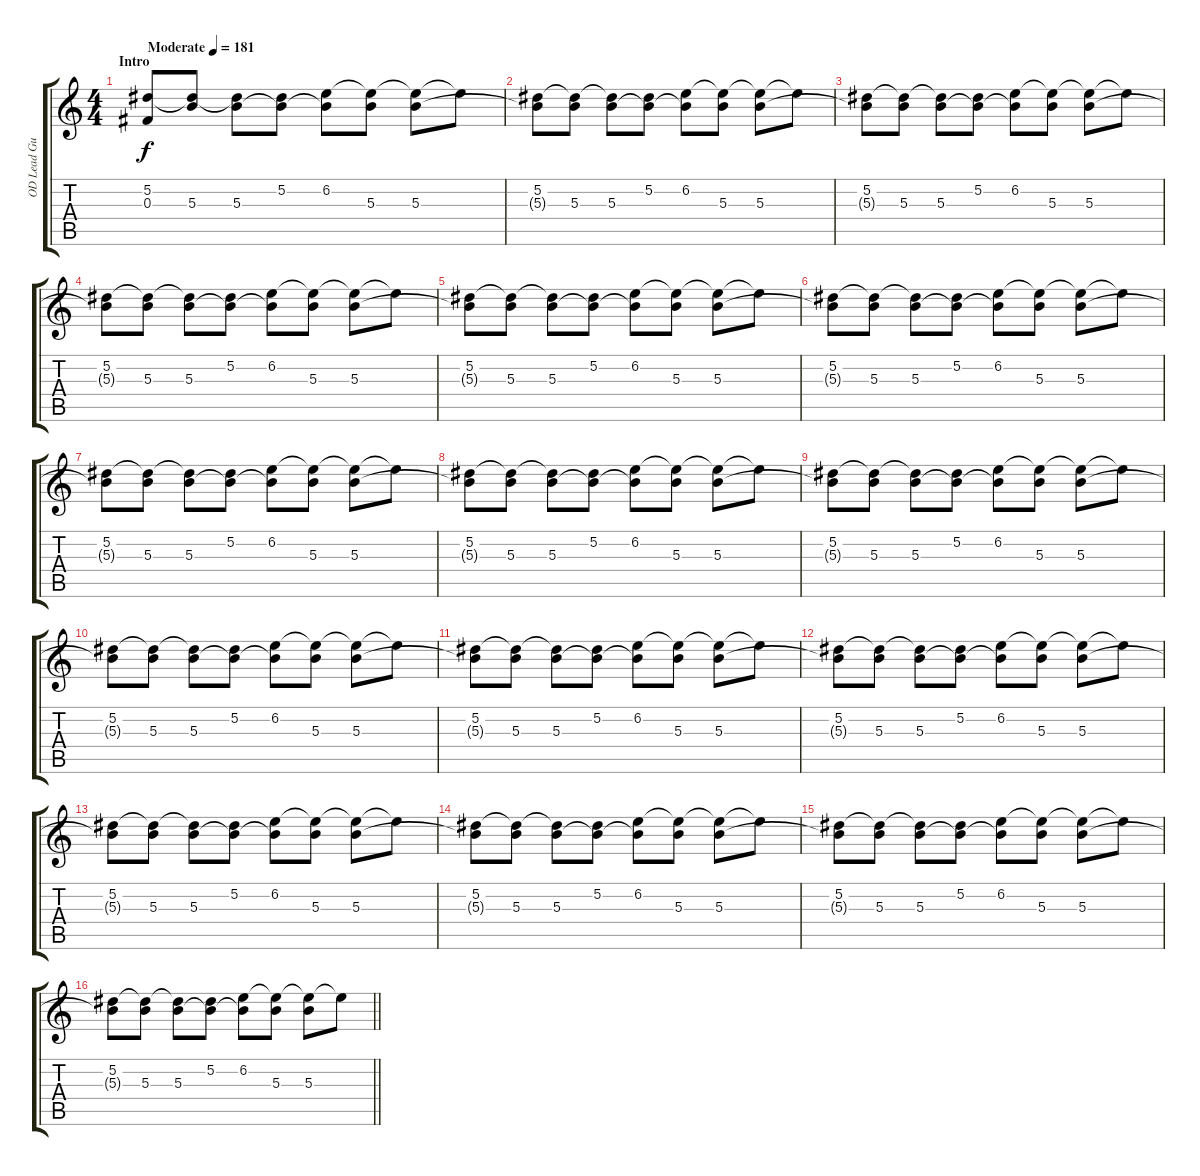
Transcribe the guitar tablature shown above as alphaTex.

\track ("OD Lead Guitar" "OD Lead Gu") {instrument overdrivenguitar}
\staff {score tabs}
\tuning (Eb4 Bb3 Gb3 Db3 Ab2 Db2) {hide}
\ts (4 4)
\section ("" "Intro")
\tempo (181 "Moderate")
\clef g2
\ks c
(5.2 0.3).8{dy f volume 0 instrument overdrivenguitar} (5.2{t} 5.3).8{volume 9} (5.2{t} 5.3).8 (5.2 5.3{t}).8 (6.2 5.3{t}).8 (6.2{t} 5.3).8 (6.2{t} 5.3).8 6.2{t}.8 |
(5.2 5.3{t}).8 (5.2{t} 5.3).8 (5.2{t} 5.3).8 (5.2 5.3{t}).8 (6.2 5.3{t}).8 (6.2{t} 5.3).8 (6.2{t} 5.3).8 6.2{t}.8 |
(5.2 5.3{t}).8 (5.2{t} 5.3).8 (5.2{t} 5.3).8 (5.2 5.3{t}).8 (6.2 5.3{t}).8 (6.2{t} 5.3).8 (6.2{t} 5.3).8 6.2{t}.8 |
(5.2 5.3{t}).8 (5.2{t} 5.3).8 (5.2{t} 5.3).8 (5.2 5.3{t}).8 (6.2 5.3{t}).8 (6.2{t} 5.3).8 (6.2{t} 5.3).8 6.2{t}.8 |
(5.2 5.3{t}).8 (5.2{t} 5.3).8 (5.2{t} 5.3).8 (5.2 5.3{t}).8 (6.2 5.3{t}).8 (6.2{t} 5.3).8 (6.2{t} 5.3).8 6.2{t}.8 |
(5.2 5.3{t}).8 (5.2{t} 5.3).8 (5.2{t} 5.3).8 (5.2 5.3{t}).8 (6.2 5.3{t}).8 (6.2{t} 5.3).8 (6.2{t} 5.3).8 6.2{t}.8 |
(5.2 5.3{t}).8 (5.2{t} 5.3).8 (5.2{t} 5.3).8 (5.2 5.3{t}).8 (6.2 5.3{t}).8 (6.2{t} 5.3).8 (6.2{t} 5.3).8 6.2{t}.8 |
(5.2 5.3{t}).8 (5.2{t} 5.3).8 (5.2{t} 5.3).8 (5.2 5.3{t}).8 (6.2 5.3{t}).8 (6.2{t} 5.3).8 (6.2{t} 5.3).8 6.2{t}.8 |
(5.2 5.3{t}).8 (5.2{t} 5.3).8 (5.2{t} 5.3).8 (5.2 5.3{t}).8 (6.2 5.3{t}).8 (6.2{t} 5.3).8 (6.2{t} 5.3).8 6.2{t}.8 |
(5.2 5.3{t}).8 (5.2{t} 5.3).8 (5.2{t} 5.3).8 (5.2 5.3{t}).8 (6.2 5.3{t}).8 (6.2{t} 5.3).8 (6.2{t} 5.3).8 6.2{t}.8 |
(5.2 5.3{t}).8 (5.2{t} 5.3).8 (5.2{t} 5.3).8 (5.2 5.3{t}).8 (6.2 5.3{t}).8 (6.2{t} 5.3).8 (6.2{t} 5.3).8 6.2{t}.8 |
(5.2 5.3{t}).8 (5.2{t} 5.3).8 (5.2{t} 5.3).8 (5.2 5.3{t}).8 (6.2 5.3{t}).8 (6.2{t} 5.3).8 (6.2{t} 5.3).8 6.2{t}.8 |
(5.2 5.3{t}).8 (5.2{t} 5.3).8 (5.2{t} 5.3).8 (5.2 5.3{t}).8 (6.2 5.3{t}).8 (6.2{t} 5.3).8 (6.2{t} 5.3).8 6.2{t}.8 |
(5.2 5.3{t}).8 (5.2{t} 5.3).8 (5.2{t} 5.3).8 (5.2 5.3{t}).8 (6.2 5.3{t}).8 (6.2{t} 5.3).8 (6.2{t} 5.3).8 6.2{t}.8 |
(5.2 5.3{t}).8 (5.2{t} 5.3).8 (5.2{t} 5.3).8 (5.2 5.3{t}).8 (6.2 5.3{t}).8 (6.2{t} 5.3).8 (6.2{t} 5.3).8 6.2{t}.8 |
\barLineRight lightlight
(5.2 5.3{t}).8 (5.2{t} 5.3).8 (5.2{t} 5.3).8 (5.2 5.3{t}).8 (6.2 5.3{t}).8 (6.2{t} 5.3).8 (6.2{t} 5.3).8 6.2{t}.8
